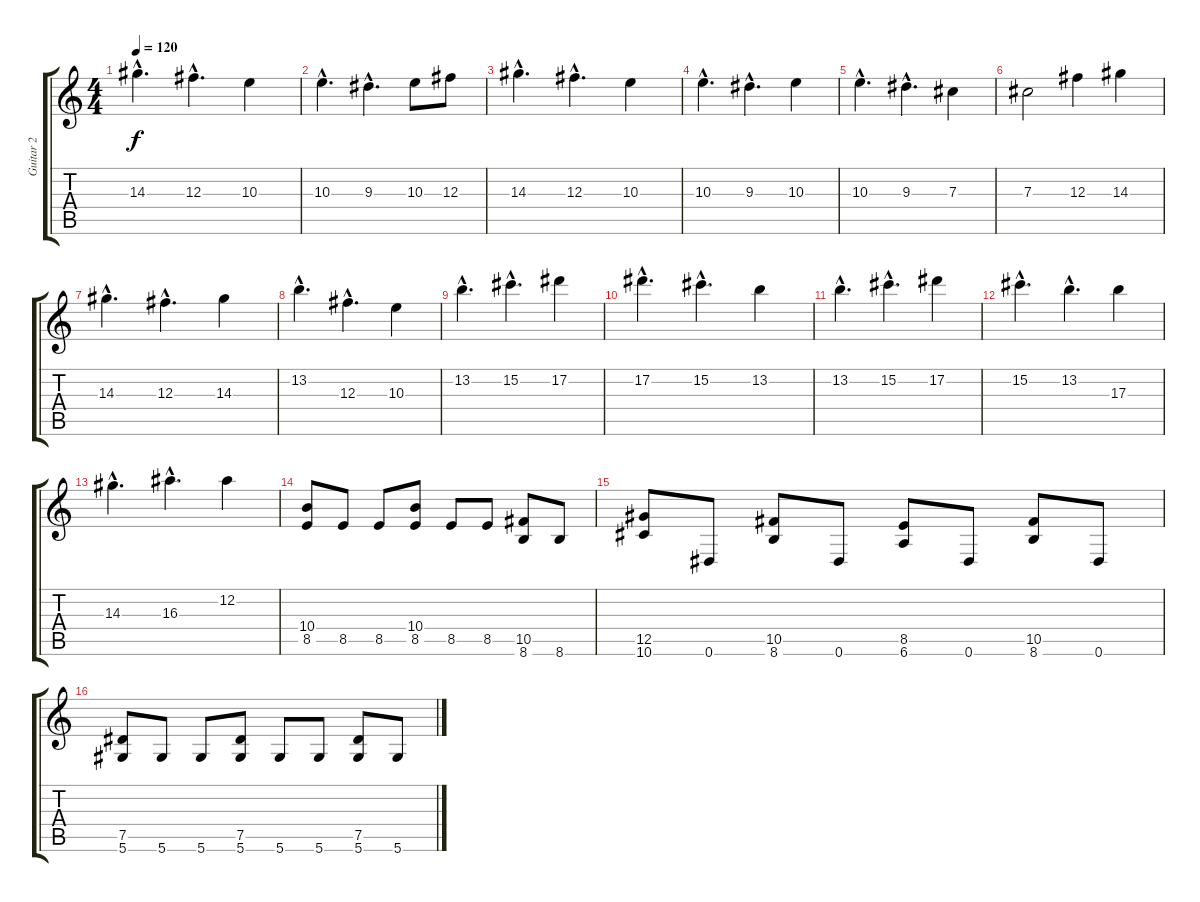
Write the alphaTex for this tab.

\track ("Guitar 2" "Guitar 2") {instrument distortionguitar}
\staff {score tabs}
\tuning (Eb4 Bb3 Gb3 Db3 Ab2 Eb2) {hide}
\ts (4 4)
\tempo 120
\clef g2
\ks c
14.3{hac}.4{d dy f} 12.3{hac}.4{d} 10.3.4 |
10.3{hac}.4{d} 9.3{hac}.4{d} 10.3.8 12.3.8 |
14.3{hac}.4{d} 12.3{hac}.4{d} 10.3.4 |
10.3{hac}.4{d} 9.3{hac}.4{d} 10.3.4 |
10.3{hac}.4{d} 9.3{hac}.4{d} 7.3.4 |
7.3.2 12.3.4 14.3.4 |
14.3{hac}.4{d} 12.3{hac}.4{d} 14.3.4 |
13.2{hac}.4{d} 12.3{hac}.4{d} 10.3.4 |
13.2{hac}.4{d} 15.2{hac}.4{d} 17.2.4 |
17.2{hac}.4{d} 15.2{hac}.4{d} 13.2.4 |
13.2{hac}.4{d} 15.2{hac}.4{d} 17.2.4 |
15.2{hac}.4{d} 13.2{hac}.4{d} 17.3.4 |
14.3{hac}.4{d} 16.3{hac}.4{d} 12.2.4 |
(10.4 8.5).8 8.5.8{instrument electricguitarmuted} 8.5.8 (10.4 8.5).8{instrument distortionguitar} 8.5.8{instrument electricguitarmuted} 8.5.8 (10.5 8.6).8{instrument distortionguitar} 8.6.8{instrument electricguitarmuted} |
(12.5 10.6).8{instrument distortionguitar} 0.6.8{instrument electricguitarmuted} (10.5 8.6).8{instrument distortionguitar} 0.6.8{instrument electricguitarmuted} (8.5 6.6).8{instrument distortionguitar} 0.6.8{instrument electricguitarmuted} (10.5 8.6).8{instrument distortionguitar} 0.6.8{instrument electricguitarmuted} |
(7.5 5.6).8{instrument distortionguitar} 5.6.8{instrument electricguitarmuted} 5.6.8 (7.5 5.6).8{instrument distortionguitar} 5.6.8{instrument electricguitarmuted} 5.6.8 (7.5 5.6).8{instrument distortionguitar} 5.6.8{instrument electricguitarmuted}
